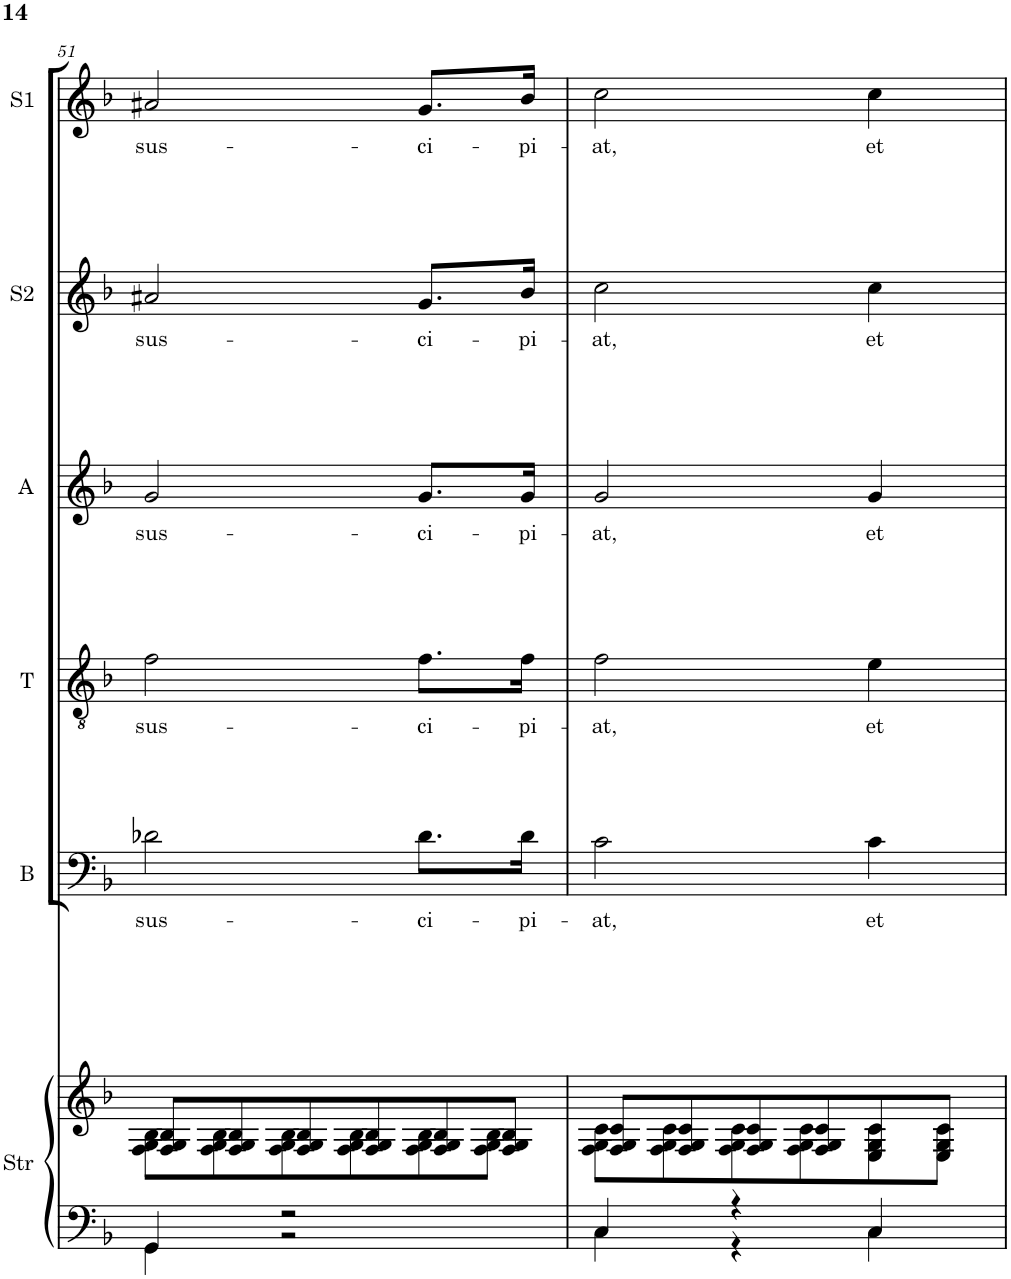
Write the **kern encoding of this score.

**kern	**kern	**kern	**text	**kern	**text	**kern	**text	**kern	**text	**kern	**text
*part6	*part6	*part5	*part5	*part4	*part4	*part3	*part3	*part2	*part2	*part1	*part1
*staff7	*staff6	*staff5	*staff5	*staff4	*staff4	*staff3	*staff3	*staff2	*staff2	*staff1	*staff1
*I"Strings	*	*I"Bass	*	*I"Tenor	*	*I"Alto	*	*I"Soprano 2	*	*I"Soprano 1	*
*I'Str	*	*I'B	*	*I'T	*	*I'A	*	*I'S2	*	*I'S1	*
!!LO:PB:g=z
*clefF4	*clefG2	*clefF4	*	*clefGv2	*	*clefG2	*	*clefG2	*	*clefG2	*
*k[b-]	*k[b-]	*k[b-]	*	*k[b-]	*	*k[b-]	*	*k[b-]	*	*k[b-]	*
*F:	*F:	*F:	*	*F:	*	*F:	*	*F:	*	*F:	*
*M3/4	*M3/4	*M3/4	*	*M3/4	*	*M3/4	*	*M3/4	*	*M3/4	*
=51	=51	=51	=51	=51	=51	=51	=51	=51	=51	=51	=51
*^	*^	*	*	*	*	*	*	*	*	*	*
!	!	!	!	!	!LO:LY:b	!	!LO:LY:b	!	!LO:LY:b	!	!LO:LY:b	!	!LO:LY:b
4GG/	4GG\	8F/ 8G/ 8B-/L	8F\ 8G\ 8B-\L	2d-X\	sus-	2f\	sus-	2g/	sus-	2a#X/	sus-	2a#X/	sus-
.	.	8F/ 8G/ 8B-/	8F\ 8G\ 8B-\	.	.	.	.	.	.	.	.	.	.
2r	2r	8F/ 8G/ 8B-/	8F\ 8G\ 8B-\	.	.	.	.	.	.	.	.	.	.
.	.	8F/ 8G/ 8B-/	8F\ 8G\ 8B-\	.	.	.	.	.	.	.	.	.	.
!	!	!	!	!	!LO:LY:b	!	!LO:LY:b	!	!LO:LY:b	!	!LO:LY:b	!	!LO:LY:b
.	.	8F/ 8G/ 8B-/	8F\ 8G\ 8B-\	8.d-\L	-ci-	8.f\L	-ci-	8.g/L	-ci-	8.g/L	-ci-	8.g/L	-ci-
.	.	8F/ 8G/ 8B-/J	8F\ 8G\ 8B-\J	.	.	.	.	.	.	.	.	.	.
!	!	!	!	!	!LO:LY:b	!	!LO:LY:b	!	!LO:LY:b	!	!LO:LY:b	!	!LO:LY:b
.	.	.	.	16d-\Jk	-pi-	16f\Jk	-pi-	16g/Jk	-pi-	16b-/Jk	-pi-	16b-/Jk	-pi-
=52	=52	=52	=52	=52	=52	=52	=52	=52	=52	=52	=52	=52	=52
!	!	!	!	!	!LO:LY:b	!	!LO:LY:b	!	!LO:LY:b	!	!LO:LY:b	!	!LO:LY:b
4C/	4C\	8F/ 8G/ 8c/L	8F\ 8G\ 8c\L	2c\	-at,	2f\	-at,	2g/	-at,	2cc\	-at,	2cc\	-at,
.	.	8F/ 8G/ 8c/	8F\ 8G\ 8c\	.	.	.	.	.	.	.	.	.	.
4r	4r	8F/ 8G/ 8c/	8F\ 8G\ 8c\	.	.	.	.	.	.	.	.	.	.
.	.	8F/ 8G/ 8c/	8F\ 8G\ 8c\	.	.	.	.	.	.	.	.	.	.
!	!	!	!	!	!LO:LY:b	!	!LO:LY:b	!	!LO:LY:b	!	!LO:LY:b	!	!LO:LY:b
4C/	4C\	8E/ 8G/ 8c/	8E\ 8G\ 8c\	4c\	et	4e\	et	4g/	et	4cc\	et	4cc\	et
.	.	8E/ 8G/ 8c/J	8E\ 8G\ 8c\J	.	.	.	.	.	.	.	.	.	.
*v	*v	*	*	*	*	*	*	*	*	*	*	*	*
*	*v	*v	*	*	*	*	*	*	*	*	*	*
=	=	=	=	=	=	=	=	=	=	=	=
*-	*-	*-	*-	*-	*-	*-	*-	*-	*-	*-	*-
